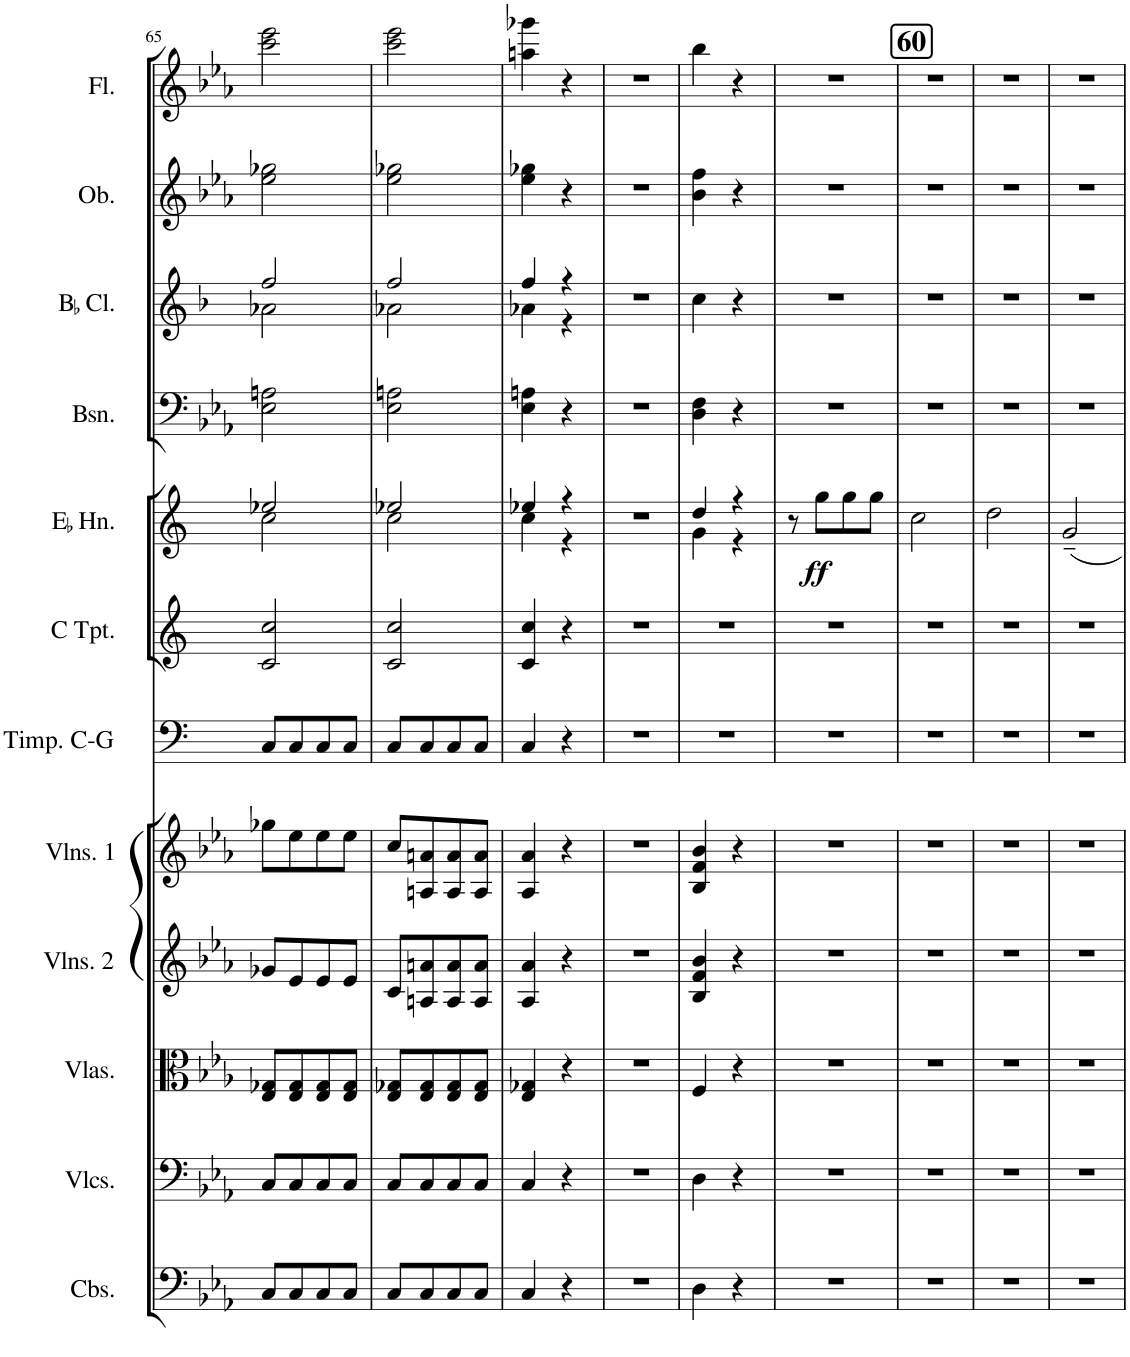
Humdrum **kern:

**kern	**kern	**kern	**kern	**kern	**kern	**kern	**kern	**dynam	**kern	**kern	**kern	**kern
*part12	*part11	*part10	*part9	*part8	*part7	*part6	*part5	*part5	*part4	*part3	*part2	*part1
*staff12	*staff11	*staff10	*staff9	*staff8	*staff7	*staff6	*staff5	*staff5	*staff4	*staff3	*staff2	*staff1
*I"Contrabasses	*I"Violoncellos	*I"Violas	*I"Violins 2	*I"Violins 1	*I"Timpani  C - G	*I"C Trumpet	*I"EaccidentalFlat Horn	*	*I"Bassoon	*I"BaccidentalFlat Clarinet	*I"Oboe	*I"Flute
*I'Cbs.	*I'Vlcs.	*I'Vlas.	*I'Vlns. 2	*I'Vlns. 1	*I'Timp. C-G	*I'C Tpt.	*I'EaccidentalFlat Hn.	*	*I'Bsn.	*I'BaccidentalFlat Cl.	*I'Ob.	*I'Fl.
!!LO:PB:g=z
*clefF4	*clefF4	*clefC3	*clefG2	*clefG2	*clefF4	*clefG2	*clefG2	*	*clefF4	*clefG2	*clefG2	*clefG2
*Trd7c12	*	*	*	*	*	*Trd1c2	*Trd5c9	*	*	*Trd1c2	*	*
*k[b-e-a-]	*k[b-e-a-]	*k[b-e-a-]	*k[b-e-a-]	*k[b-e-a-]	*k[]	*k[]	*k[]	*	*k[b-e-a-]	*k[b-]	*k[b-e-a-]	*k[b-e-a-]
*M2/4	*M2/4	*M2/4	*M2/4	*M2/4	*M2/4	*M2/4	*M2/4	*	*M2/4	*M2/4	*M2/4	*M2/4
=65	=65	=65	=65	=65	=65	=65	=65	=65	=65	=65	=65	=65
*	*	*	*	*	*	*	*^	*	*	*^	*	*
8C/L	8C/L	8E-/ 8G-X/L	8g-X/L	8gg-X\L	8C/L	2c/ 2cc/	2ee-X/	2cc\	.	2E-\ 2An\	2ff/	2a-X\	2ee-\ 2gg-X\	2ccc\ 2eee-\
8C/	8C/	8E-/ 8G-/	8e-/	8ee-\	8C/	.	.	.	.	.	.	.	.	.
8C/	8C/	8E-/ 8G-/	8e-/	8ee-\	8C/	.	.	.	.	.	.	.	.	.
8C/J	8C/J	8E-/ 8G-/J	8e-/J	8ee-\J	8C/J	.	.	.	.	.	.	.	.	.
=66	=66	=66	=66	=66	=66	=66	=66	=66	=66	=66	=66	=66	=66	=66
8C/L	8C/L	8E-/ 8G-X/L	8c/L	8cc/L	8C/L	2c/ 2cc/	2ee-X/	2cc\	.	2E-\ 2An\	2ff/	2a-X\	2ee-\ 2gg-X\	2ccc\ 2eee-\
8C/	8C/	8E-/ 8G-/	8An/ 8an/	8An/ 8an/	8C/	.	.	.	.	.	.	.	.	.
8C/	8C/	8E-/ 8G-/	8A/ 8a/	8A/ 8a/	8C/	.	.	.	.	.	.	.	.	.
8C/J	8C/J	8E-/ 8G-/J	8A/ 8a/J	8A/ 8a/J	8C/J	.	.	.	.	.	.	.	.	.
=67	=67	=67	=67	=67	=67	=67	=67	=67	=67	=67	=67	=67	=67	=67
4C/	4C/	4E-/ 4G-X/	4A-/ 4a-/	4A-/ 4a-/	4C/	4c/ 4cc/	4ee-X/	4cc\	.	4E-\ 4An\	4ff/	4a-X\	4ee-\ 4gg-X\	4aan\ 4ggg-X\
4r	4r	4r	4r	4r	4r	4r	4r	4r	.	4r	4r	4r	4r	4r
*	*	*	*	*	*	*	*v	*v	*	*	*v	*v	*	*
=68	=68	=68	=68	=68	=68	=68	=68	=68	=68	=68	=68	=68
2r	2r	2r	2r	2r	2r	2r	2r	.	2r	2r	2r	2r
=69	=69	=69	=69	=69	=69	=69	=69	=69	=69	=69	=69	=69
*	*	*	*	*	*	*	*^	*	*	*	*	*
4D\	4D\	4F/	4B-/ 4f/ 4b-/	4B-/ 4f/ 4b-/	2r	2r	4dd/	4g\	.	4D\ 4F\	4cc\	4b-\ 4ff\	4bb-\
4r	4r	4r	4r	4r	.	.	4r	4r	.	4r	4r	4r	4r
*	*	*	*	*	*	*	*v	*v	*	*	*	*	*
=70	=70	=70	=70	=70	=70	=70	=70	=70	=70	=70	=70	=70
2r	2r	2r	2r	2r	2r	2r	8r	.	2r	2r	2r	2r
!	!	!	!	!	!	!	!	!LO:DY:b	!	!	!	!
.	.	.	.	.	.	.	8gg\L	ff	.	.	.	.
.	.	.	.	.	.	.	8gg\	.	.	.	.	.
.	.	.	.	.	.	.	8gg\J	.	.	.	.	.
=71	=71	=71	=71	=71	=71	=71	=71	=71	=71	=71	=71	=71
!	!	!	!	!	!	!	!	!	!	!	!	!LO:TX:a:B:t=60
2r	2r	2r	2r	2r	2r	2r	2cc\	.	2r	2r	2r	2r
=72	=72	=72	=72	=72	=72	=72	=72	=72	=72	=72	=72	=72
2r	2r	2r	2r	2r	2r	2r	2dd\	.	2r	2r	2r	2r
=73	=73	=73	=73	=73	=73	=73	=73	=73	=73	=73	=73	=73
2r	2r	2r	2r	2r	2r	2r	2g~/	.	2r	2r	2r	2r
=	=	=	=	=	=	=	=	=	=	=	=	=
*-	*-	*-	*-	*-	*-	*-	*-	*-	*-	*-	*-	*-
